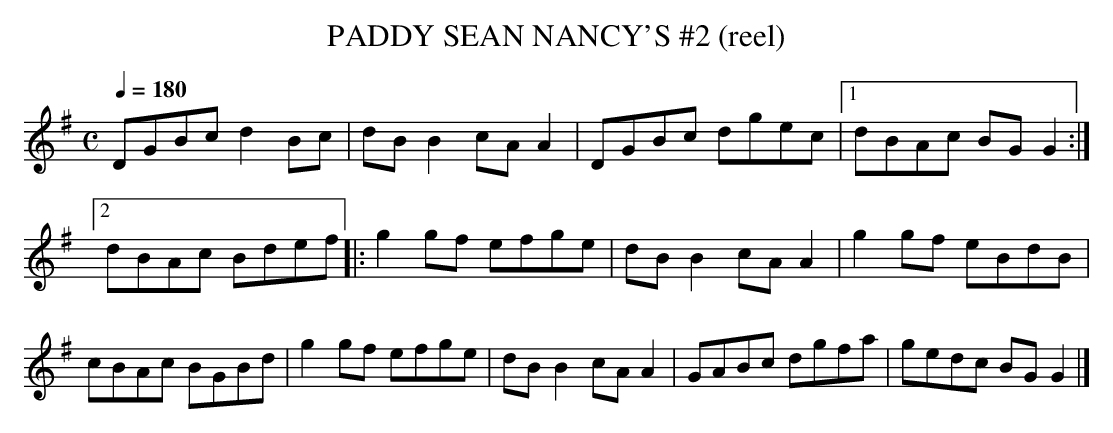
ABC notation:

X:1
T:PADDY SEAN NANCY'S #2 (reel)
Q:1/4=180
L:1/8
M:C
K:G
DGBc d2Bc|dBB2 cAA2|DGBc dgec|1 dBAc BGG2 :|
[2 dBAc Bdef|:g2gf efge|dBB2 cAA2|g2gf eBdB|
cBAc BGBd|g2gf efge|dBB2 cAA2|GABc dgfa|gedc BGG2|]
